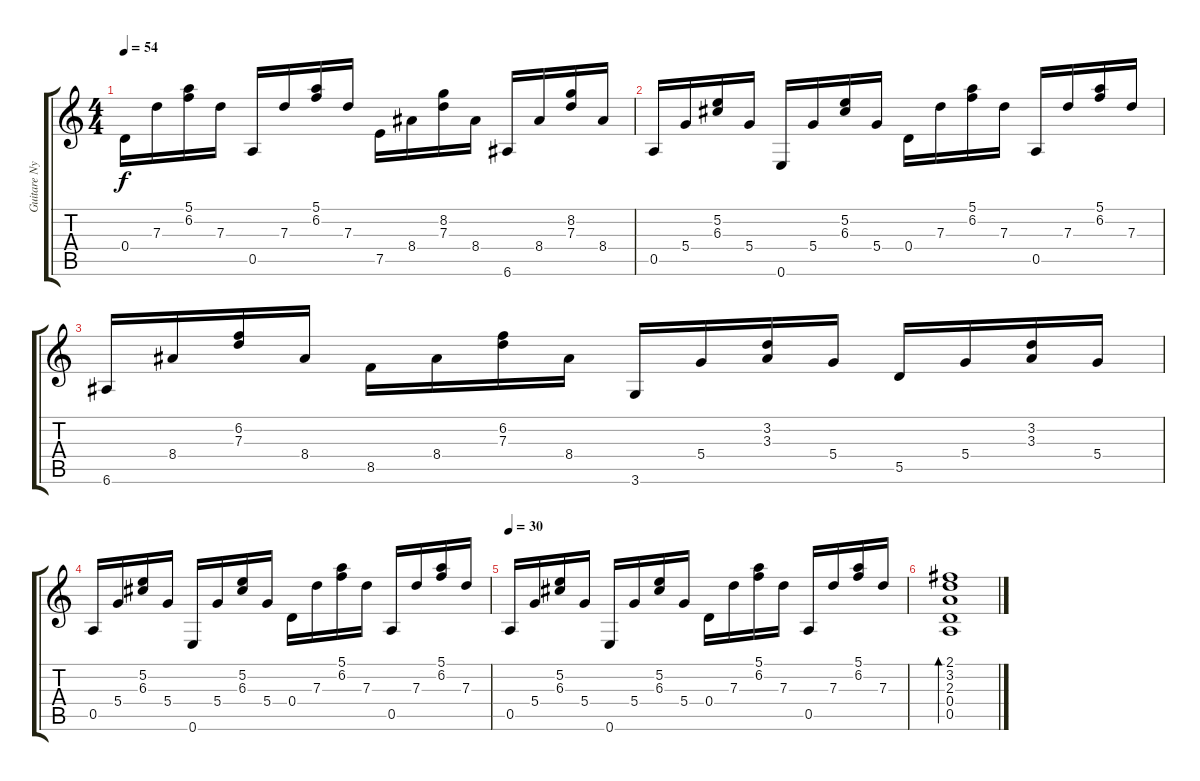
\track ("Guitare Nylon" "Guitare Ny") {instrument acousticguitarnylon}
\staff {score tabs}
\tuning (E4 B3 G3 D3 A2 E2) {hide}
\ts (4 4)
\tempo 54
\clef g2
\ks c
0.4.16{dy f} 7.3.16 (5.1 6.2).16 7.3.16 0.5.16 7.3.16 (5.1 6.2).16 7.3.16 7.5.16 8.4.16 (8.2 7.3).16 8.4.16 6.6.16 8.4.16 (8.2 7.3).16 8.4.16 |
0.5.16 5.4.16 (5.2 6.3).16 5.4.16 0.6.16 5.4.16 (5.2 6.3).16 5.4.16 0.4.16 7.3.16 (5.1 6.2).16 7.3.16 0.5.16 7.3.16 (5.1 6.2).16 7.3.16 |
6.6.16 8.4.16 (6.2 7.3).16 8.4.16 8.5.16 8.4.16 (6.2 7.3).16 8.4.16 3.6.16 5.4.16 (3.2 3.3).16 5.4.16 5.5.16 5.4.16 (3.2 3.3).16 5.4.16 |
0.5.16 5.4.16 (5.2 6.3).16 5.4.16 0.6.16 5.4.16 (5.2 6.3).16 5.4.16 0.4.16 7.3.16 (5.1 6.2).16 7.3.16 0.5.16 7.3.16 (5.1 6.2).16 7.3.16 |
\tempo 30
0.5.16 5.4.16 (5.2 6.3).16 5.4.16 0.6.16 5.4.16 (5.2 6.3).16 5.4.16 0.4.16 7.3.16 (5.1 6.2).16 7.3.16 0.5.16 7.3.16 (5.1 6.2).16 7.3.16 |
(2.1 3.2 2.3 0.4 0.5).1{bd 240}
